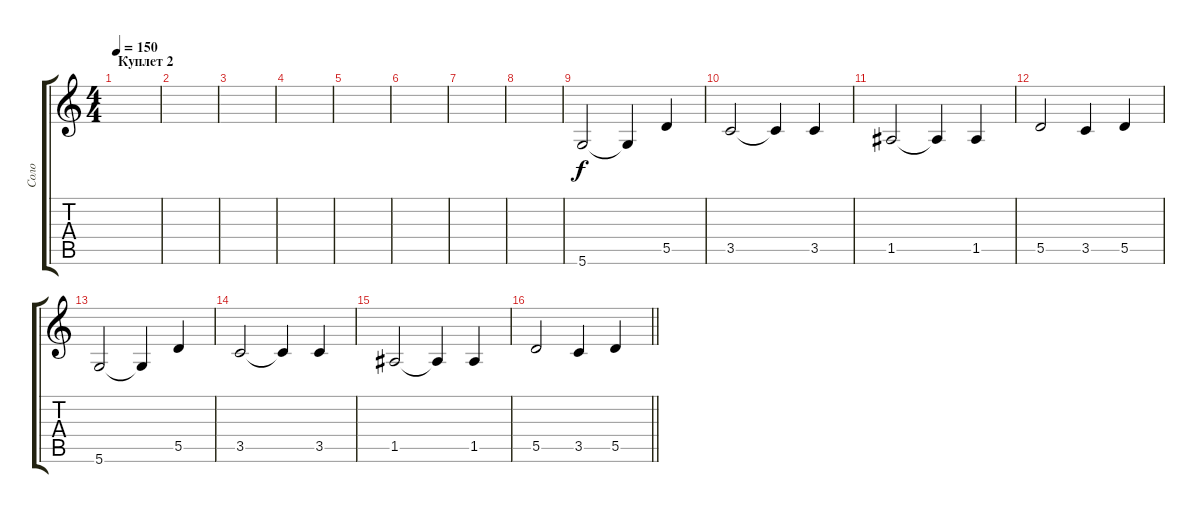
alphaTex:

\track ("Соло" "Соло") {instrument distortionguitar}
\staff {score tabs}
\tuning (E4 B3 G3 D3 A2 D2) {hide}
\ts (4 4)
\section ("" "Куплет 2 ")
\tempo 150
\clef g2
\ks c
|
|
|
|
|
|
|
|
5.6.2 5.6{t}.4 5.5.4 |
3.5.2 3.5{t}.4 3.5.4 |
1.5.2 1.5{t}.4 1.5.4 |
5.5.2 3.5.4 5.5.4 |
5.6.2 5.6{t}.4 5.5.4 |
3.5.2 3.5{t}.4 3.5.4 |
1.5.2 1.5{t}.4 1.5.4 |
\barLineRight lightlight
5.5.2 3.5.4 5.5.4
